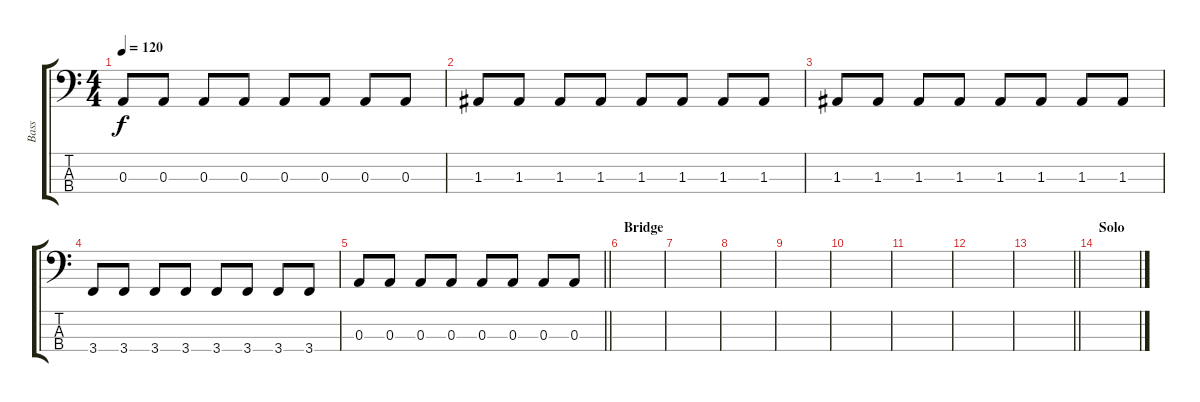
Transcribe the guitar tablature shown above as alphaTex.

\track ("Bass" "Bass") {instrument slapbass1}
\staff {score tabs}
\tuning (G2 D2 A1 D1) {hide}
\ts (4 4)
\tempo 120
\clef f4
\ks c
0.3.8{dy f} 0.3.8 0.3.8 0.3.8 0.3.8 0.3.8 0.3.8 0.3.8 |
1.3.8 1.3.8 1.3.8 1.3.8 1.3.8 1.3.8 1.3.8 1.3.8 |
1.3.8 1.3.8 1.3.8 1.3.8 1.3.8 1.3.8 1.3.8 1.3.8 |
3.4.8 3.4.8 3.4.8 3.4.8 3.4.8 3.4.8 3.4.8 3.4.8 |
\barLineRight lightlight
0.3.8 0.3.8 0.3.8 0.3.8 0.3.8 0.3.8 0.3.8 0.3.8 |
\section ("" "Bridge")
|
|
|
|
|
|
|
\barLineRight lightlight
|
\section ("" "Solo")
